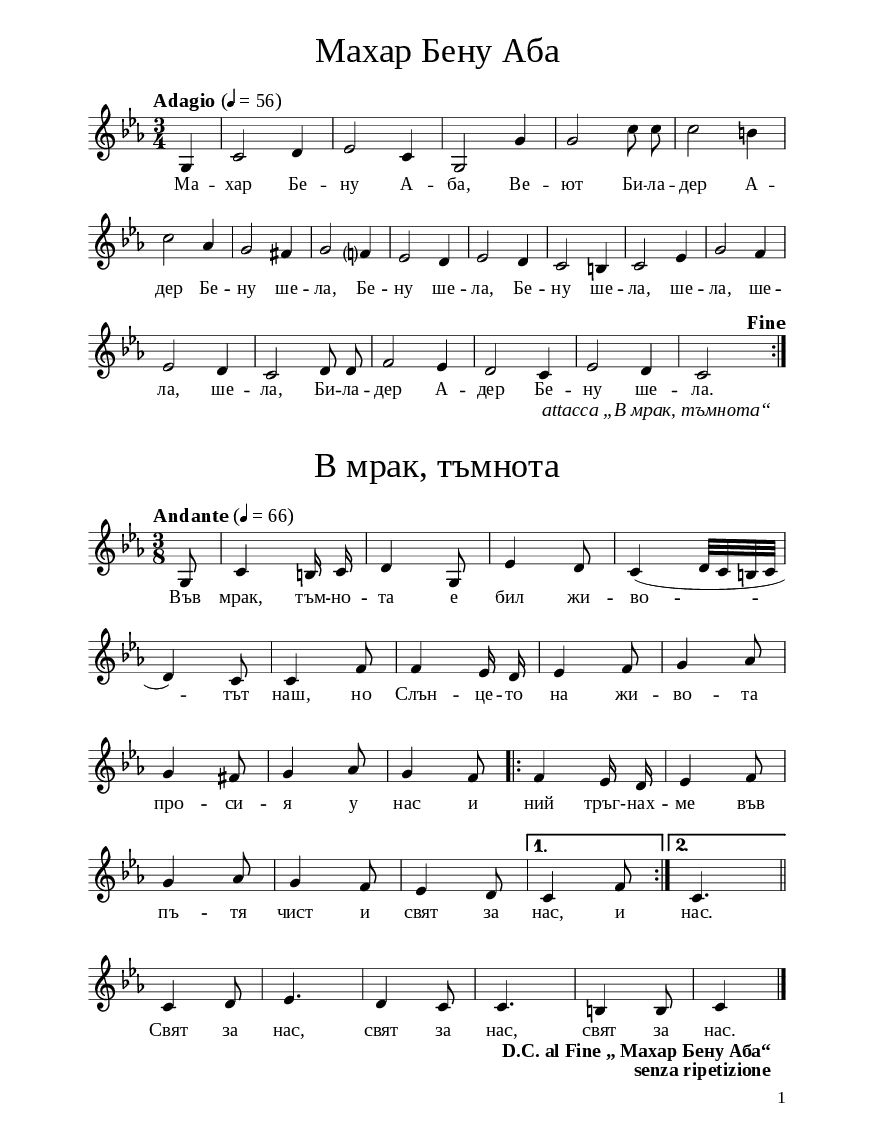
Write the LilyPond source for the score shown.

\version "2.24.3"

% include paper part and global functions
\include "include/globals.ily"

\bookpart {
  \label #'ref080
  \tocItem \markup "Махар Бену Аба"
  \paper {
    print-all-headers = ##t
    print-page-number = ##t
    print-first-page-number = ##t

    % put page numbers on the bottom
    oddHeaderMarkup = \markup ""
    evenHeaderMarkup = \markup ""
    oddFooterMarkup = \markup
    \fill-line {
      ""
      \if \should-print-page-number \fromproperty #'page:page-number-string
    }
    evenFooterMarkup = \markup
    \fill-line {
      \if \should-print-page-number \fromproperty #'page:page-number-string
      ""
    }

    left-margin = 1.5\cm
    right-margin = 1.5\cm
    top-margin = 1.6\cm
    bottom-margin = 1.2\cm
    ragged-bottom = ##t % do not spread the staves to fill the whole vertical space

    % change distance between staves
    system-system-spacing =
    #'((basic-distance . 14)
       (minimum-distance . 6)
       (padding . 1)
       (stretchability . 12))
  }
  \score {
    \include "include/score-layout.ily"

    \new Voice \relative c' {
      \clef treble
      \key c \minor
      \time 3/4
      \tempoFunc "Adagio" 4 "56"

      \autoBeamOff

      \partial 4

      \repeat volta 2 {
        g4 | c2 d4 | es2 c 4 |  g2 g'4 | g2 c8 c8 | c2 b4 |\break  c2 as4 |


        g2 fis4 |g2 f?4 | es2 d4 |  es2 d4 | c2 b4 | c2 es4 | g2 f4 | \break

        es2 d4 | c2 d8 d | f2 es4 | d2 c4 | es2 d4 | \tempo "          Fine" c2
      }

    }

    \addlyrics {
      Ма -- хар Бе -- ну А -- ба, Ве -- ют
      Би -- ла -- дер А -- дер Бе -- ну ше -- ла,
      Бе -- ну ше -- ла, Бе -- ну ше -- ла,
      ше -- ла, ше -- ла, ше -- ла,
      Би -- ла -- дер А -- дер Бе -- ну ше -- ла.
    }

    \header {
      title = \titleFunc #'ref_desc_10 "Махар Бену Аба" "Mahar Benu Aba"
    }

    \midi{}

  } % score

  \markup \huge \italic \dc-one-nobold "attacca „В мрак, тъмнота“"

  \label #'ref080_1
  \tocItem \markup "В мрак, тъмнота"


  \score {
    \include "include/score-layout.ily"
    \new Voice \absolute {
      \clef treble
      \key c \minor
      \time 3/8
      \tempoFunc "Andante" 4 "66"

      \partial 8

      g8  | c'4 \autoBeamOff b16 c' | \autoBeamOn d'4 g8 | es'4 d'8 |  c'4 ( d'32 c' b c'  | \break

      d'4 ) c'8 | c'4 f'8 |  \autoBeamOff f'4 es'16 d' | es'4 f'8 | g'4 as'8 |\break

      g'4 fis'8 | g'4 as'8 | g'4 f'8 |   \repeat volta 2 {
        f'4 es'16 d' |  es'4 f'8 | \break

        g'4 as'8 | g'4 f'8 | es'4 d'8
      }  \alternative { { c'4 f'8 } {  c'4. } } \bar "||"  \break  |

      c'4 d'8 |  es'4. |  d'4 c'8 | c'4. | b4 b8 | c'4  \bar "|."
    }

    \addlyrics {
      Във мрак, тъм
      -- но -- та е бил жи -- во -- тът наш, но Слън
      -- це -- то на жи -- во -- та про -- си -- я у
      нас и ний "тръг-" -- нах -- ме във пъ -- тя чист
      и свят за нас, и нас. Свят за нас, свят за
      нас, свят за нас.
    }

    \header {
      title = \titleFunc #'ref_desc_6 "В мрак, тъмнота" "V mrak, tămnota"
    }

    \midi{}

  }

  \markup \dc-two "D.C. al Fine „ Махар Бену Аба“" "senza ripetizione"


} % bookpart
